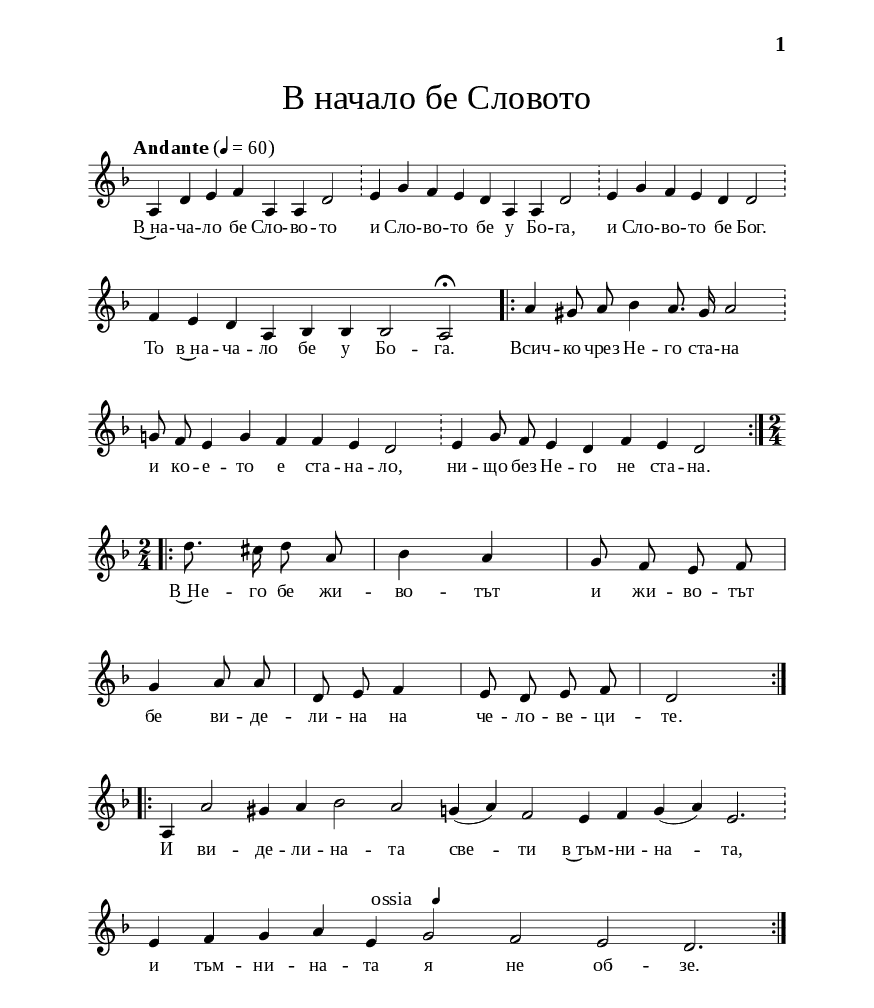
\version "2.24.3"

% include paper part and global functions
\include "include/globals.ily"

\bookpart {
  \label #'ref094
  \tocItem \markup "В начало бе Словото"
  \include "include/bookpart-paper.ily"
  \score {
    \include "include/score-layout.ily"


    \new Voice \absolute  {
      \clef treble
      \key d \minor
      \tempoFunc "Andante" 4 "60"
      \omit Score.TimeSignature
      \cadenzaOn % allows custom bar lines
      \autoBeamOff

      a4 d'4 e' f' a4 a d'2 \bar "!" e'4  g'4 f' e' d'

      a4 a d'2 \bar "!" e'4 g'4 f' e' d' d'2 \bar "!" \break   f'4 e' d' a bes bes  bes2 a \fermata \bar ".|:"

      a'4  gis'8 a' bes'4 a'8. gis'16 a'2 \bar "!" \break g'8 f'

      e'4 g' f' f' e' d'2 \bar "!"  e'4 g'8 f' e'4 d' f'4 e' d'2 \bar ":|.|:" \break

      \cadenzaOff
      \undo \omit Score.TimeSignature

      \time 2/4 d''8. cis''16 d''8 a' bes'4  a' g'8 f' e' f' \break g'4 a'8 a'

      d'8 e' f'4 e'8 d' e' f' d'2 \bar ":|.|:"  \break
      \cadenzaOn
      \undo \omit Score.TimeSignature

      a4 a'2 gis'4 a' bes'2 a'  g'4 ( a' ) f'2 e'4 f'  g'4 ( a' ) e'2. \bar "!" \break

      e'4  f'4 g'   a'   \tempo \markup {
        % make tempo note smaller
        \concat {
          \normal-text { " ossia    "  }
          \fontsize #-4 \general-align #Y #DOWN \note {4} #0.8
          \normal-text { "             "  }

        }
      }
      e' g'2  f'2 e' d'2. \bar ":|."
    }

    \addlyrics {
      "В~на-" -- ча --
      ло бе "Сло-" -- во -- то и "Сло-" -- во -- то бе у
      Бо -- га, и "Сло-" -- во -- то бе Бог. То в~на --
      ча -- ло бе у Бо -- га. Всич -- ко чрез Не --
      го "ста-" -- на и ко -- е -- то е ста -- на --
      ло, ни -- що без Не -- го не ста -- на. В~Не --
      го бе жи -- во -- тът и жи -- во -- тът бе ви
      -- де -- ли -- на на че -- ло -- ве -- ци -- те.
      И ви -- де -- ли -- на -- та све -- ти в~тъм
      -- "-ни" -- на -- та, и тъм -- ни -- на -- та я не
      об -- зе. И зе.

    }

    \header {
      title = \titleFunc #'ref_desc_6 "В начало бе Словото" "V načalo be Slovoto"
    }

    \midi{}

  } % score

} % bookpart
